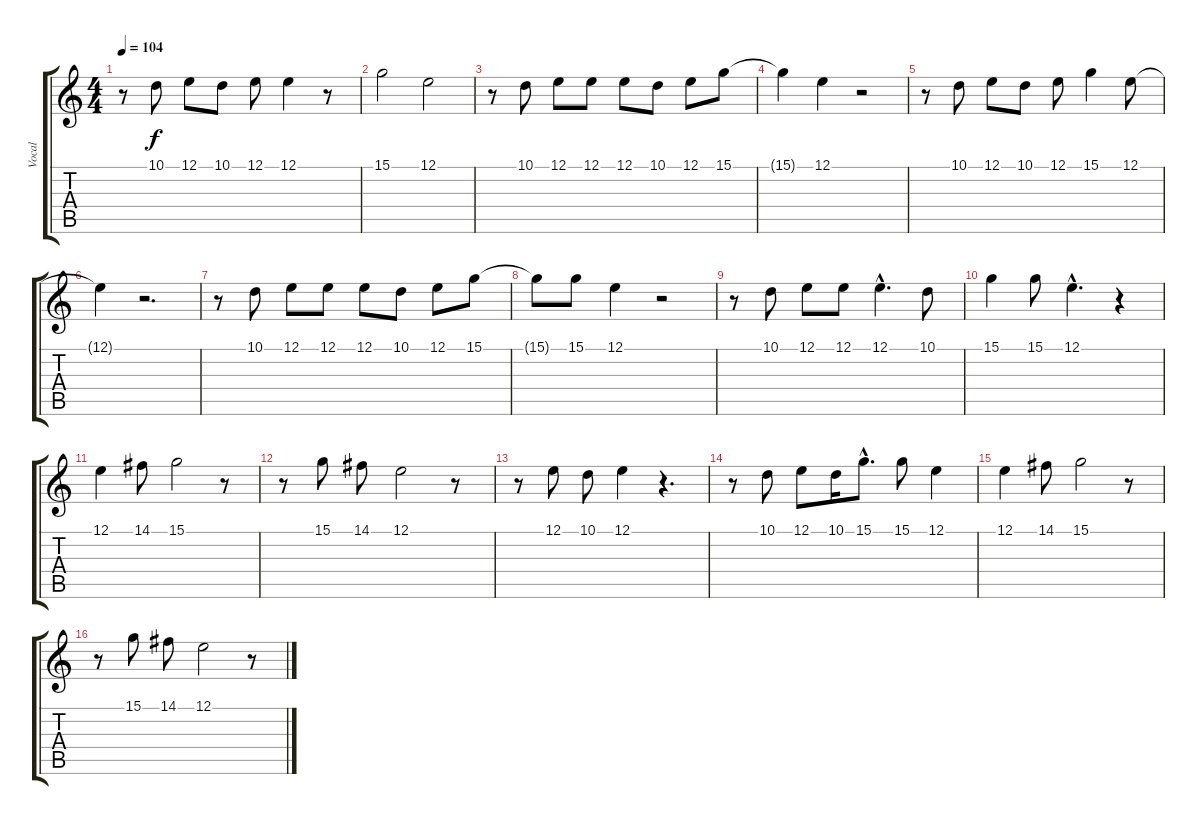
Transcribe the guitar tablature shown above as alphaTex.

\track ("Vocal" "Vocal") {instrument synthvoice}
\staff {score tabs}
\tuning (E4 B3 G3 D3 A2 E2) {hide}
\ts (4 4)
\tempo 104
\clef g2
\ks c
r.8{dy f} 10.1.8 12.1.8 10.1.8 12.1.8 12.1.4 r.8 |
15.1.2 12.1.2 |
r.8 10.1.8 12.1.8 12.1.8 12.1.8 10.1.8 12.1.8 15.1.8 |
15.1{t}.4 12.1.4 r.2 |
r.8 10.1.8 12.1.8 10.1.8 12.1.8 15.1.4 12.1.8 |
12.1{t}.4 r.2{d} |
r.8 10.1.8 12.1.8 12.1.8 12.1.8 10.1.8 12.1.8 15.1.8 |
15.1{t}.8 15.1.8 12.1.4 r.2 |
r.8 10.1.8 12.1.8 12.1.8 12.1{hac}.4{d} 10.1.8 |
15.1.4 15.1.8 12.1{hac}.4{d} r.4 |
12.1.4 14.1.8 15.1.2 r.8 |
r.8 15.1.8 14.1.8 12.1.2 r.8 |
r.8 12.1.8 10.1.8 12.1.4 r.4{d} |
r.8 10.1.8 12.1.8 10.1.16 15.1{hac}.8{d} 15.1.8 12.1.4 |
12.1.4 14.1.8 15.1.2 r.8 |
r.8 15.1.8 14.1.8 12.1.2 r.8
